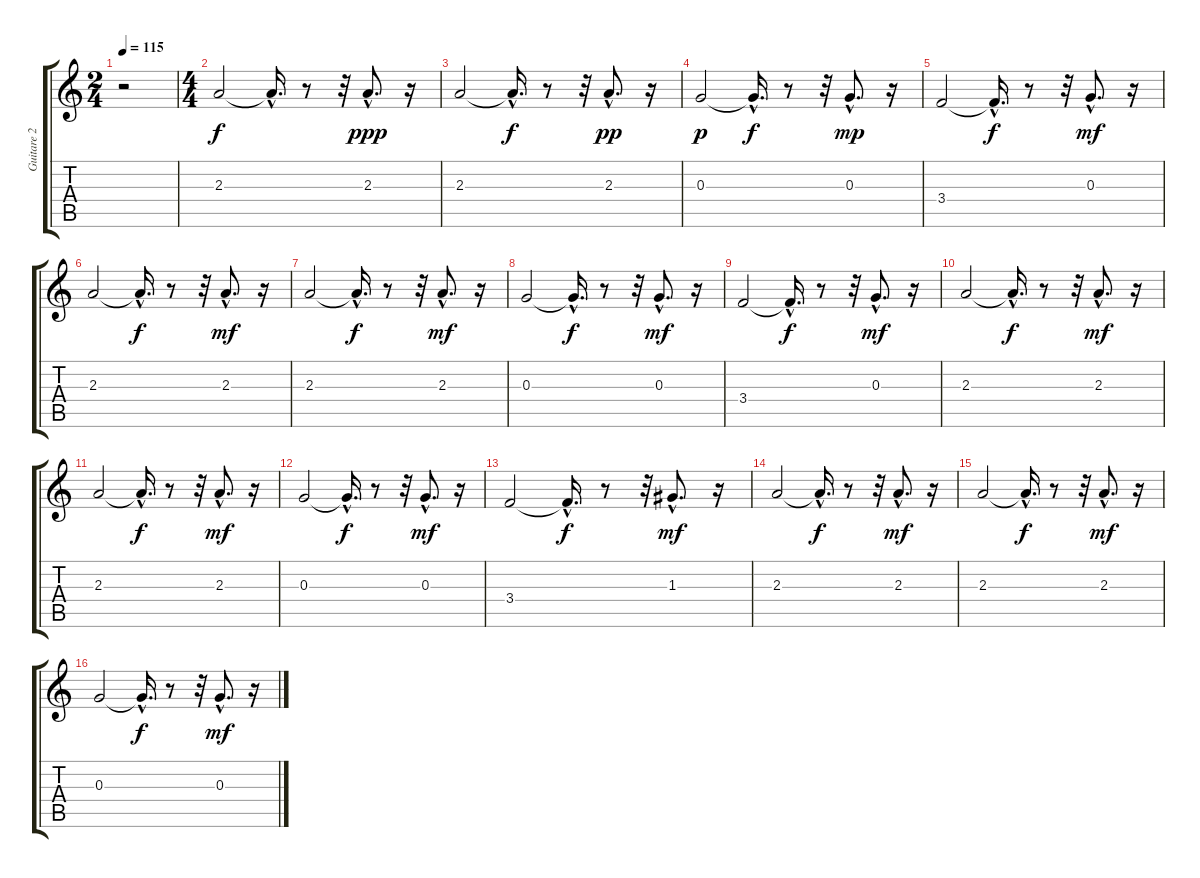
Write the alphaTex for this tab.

\track ("Guitare 2" "Guitare 2") {instrument acousticguitarnylon}
\staff {score tabs}
\tuning (E4 B3 G3 D3 A2 E2) {hide}
\ts (2 4)
\tempo 115
\clef g2
\ks c
r.2{dy f instrument acousticguitarnylon} |
\ts (4 4)
2.3.2 2.3{hac t}.16{d} r.8 r.32 2.3{hac}.8{d dy ppp} r.16 |
2.3.2 2.3{hac t}.16{d dy f} r.8 r.32 2.3{hac}.8{d dy pp} r.16 |
0.3.2{dy p} 0.3{hac t}.16{d dy f} r.8 r.32 0.3{hac}.8{d dy mp} r.16 |
3.4.2 3.4{hac t}.16{d dy f} r.8 r.32 0.3{hac}.8{d dy mf} r.16 |
2.3.2 2.3{hac t}.16{d dy f} r.8 r.32 2.3{hac}.8{d dy mf} r.16 |
2.3.2 2.3{hac t}.16{d dy f} r.8 r.32 2.3{hac}.8{d dy mf} r.16 |
0.3.2 0.3{hac t}.16{d dy f} r.8 r.32 0.3{hac}.8{d dy mf} r.16 |
3.4.2 3.4{hac t}.16{d dy f} r.8 r.32 0.3{hac}.8{d dy mf} r.16 |
2.3.2 2.3{hac t}.16{d dy f} r.8 r.32 2.3{hac}.8{d dy mf} r.16 |
2.3.2 2.3{hac t}.16{d dy f} r.8 r.32 2.3{hac}.8{d dy mf} r.16 |
0.3.2 0.3{hac t}.16{d dy f} r.8 r.32 0.3{hac}.8{d dy mf} r.16 |
3.4.2 3.4{hac t}.16{d dy f} r.8 r.32 1.3{hac}.8{d dy mf} r.16 |
2.3.2 2.3{hac t}.16{d dy f} r.8 r.32 2.3{hac}.8{d dy mf} r.16 |
2.3.2 2.3{hac t}.16{d dy f} r.8 r.32 2.3{hac}.8{d dy mf} r.16 |
0.3.2 0.3{hac t}.16{d dy f} r.8 r.32 0.3{hac}.8{d dy mf} r.16
